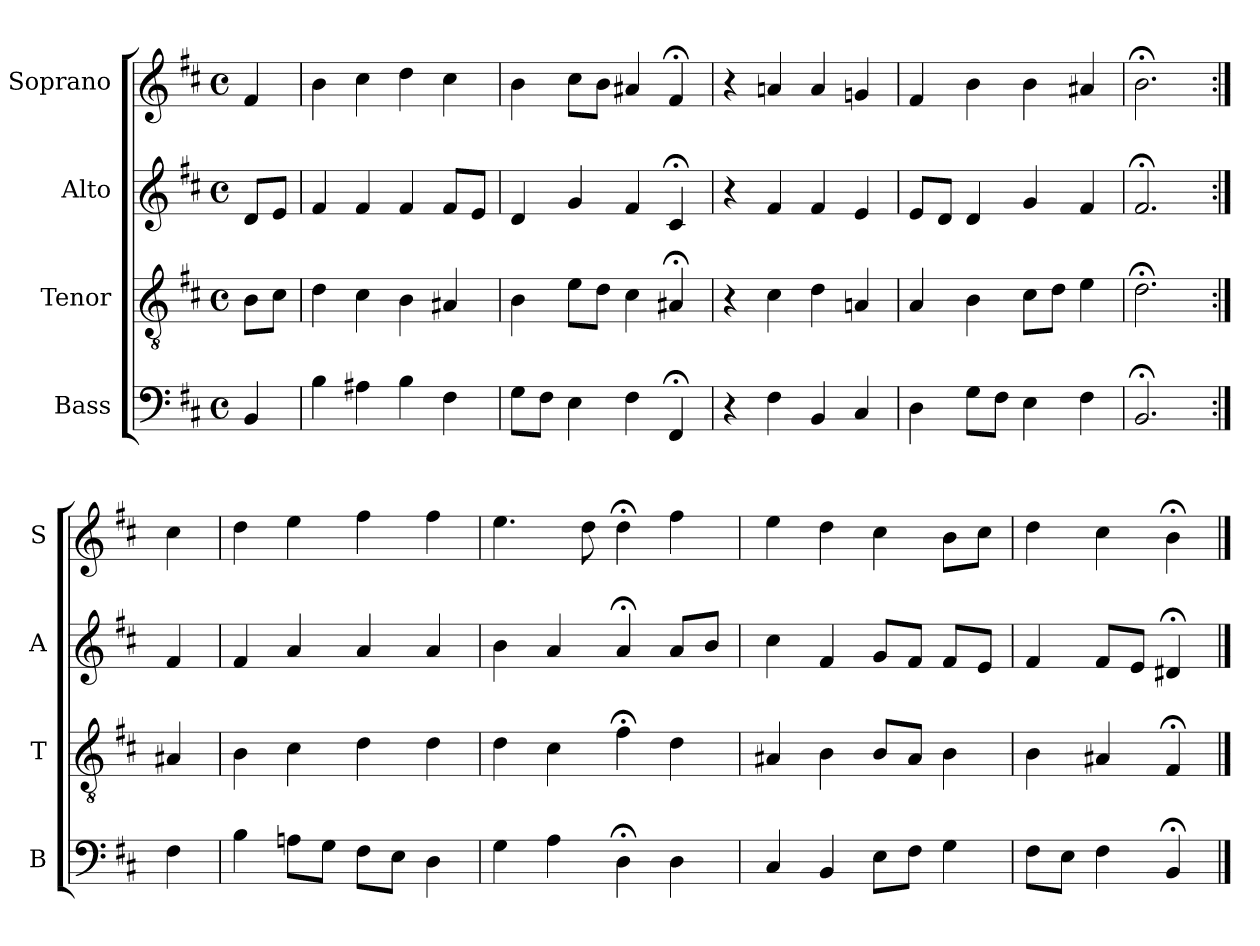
**kern	**kern	**kern	**kern
*part4	*part3	*part2	*part1
*staff4	*staff3	*staff2	*staff1
*I"Bass	*I"Tenor	*I"Alto	*I"Soprano
*I'B	*I'T	*I'A	*I'S
*clefF4	*clefGv2	*clefG2	*clefG2
*k[f#c#]	*k[f#c#]	*k[f#c#]	*k[f#c#]
*b:	*b:	*b:	*b:
*M4/4	*M4/4	*M4/4	*M4/4
*met(c)	*met(c)	*met(c)	*met(c)
*MM100	*MM100	*MM100	*MM100
=	=	=	=
4BB	8BL	8dL	4f#
.	8c#J	8eJ	.
=1	=1	=1	=1
4B	4d	4f#	4b
4A#X	4c#	4f#	4cc#
4B	4B	4f#	4dd
4F#	4A#X	8f#L	4cc#
.	.	8eJ	.
=2	=2	=2	=2
8GL	4B	4d	4b
8F#J	.	.	.
4E	8eL	4g	8cc#L
.	8dJ	.	8bJ
4F#	4c#	4f#	4a#X
4FF#;<	4A#X;<	4c#;<	4f#;<
=3	=3	=3	=3
4r	4r	4r	4r
4F#	4c#	4f#	4an
4BB	4d	4f#	4a
4C#	4An	4e	4gn
=4	=4	=4	=4
4D	4A	8eL	4f#
.	.	8dJ	.
8GL	4B	4d	4b
8F#J	.	.	.
4E	8c#L	4g	4b
.	8dJ	.	.
4F#	4e	4f#	4a#X
=5	=5	=5	=5
2.BB;<	2.d;<	2.f#;<	2.b;<
=:|!	=:|!	=:|!	=:|!
4F#	4A#X	4f#	4cc#
=6	=6	=6	=6
4B	4B	4f#	4dd
8AnL	4c#	4a	4ee
8GJ	.	.	.
8F#L	4d	4a	4ff#
8EJ	.	.	.
4D	4d	4a	4ff#
=7	=7	=7	=7
4G	4d	4b	4.ee
4A	4c#	4a	.
.	.	.	8dd
4D;<	4f#;<	4a;<	4dd;<
4D	4d	8aL	4ff#
.	.	8bJ	.
=8	=8	=8	=8
4C#	4A#X	4cc#	4ee
4BB	4B	4f#	4dd
8EL	8BL	8gL	4cc#
8F#J	8A#J	8f#J	.
4G	4B	8f#L	8bL
.	.	8eJ	8cc#J
=9	=9	=9	=9
8F#iL	4Bi	4f#i	4ddi
8EJ	.	.	.
4F#	4A#X	8f#L	4cc#
.	.	8eJ	.
4BB;<	4F#;<	4d#X;<	4b;<
==	==	==	==
*-	*-	*-	*-
